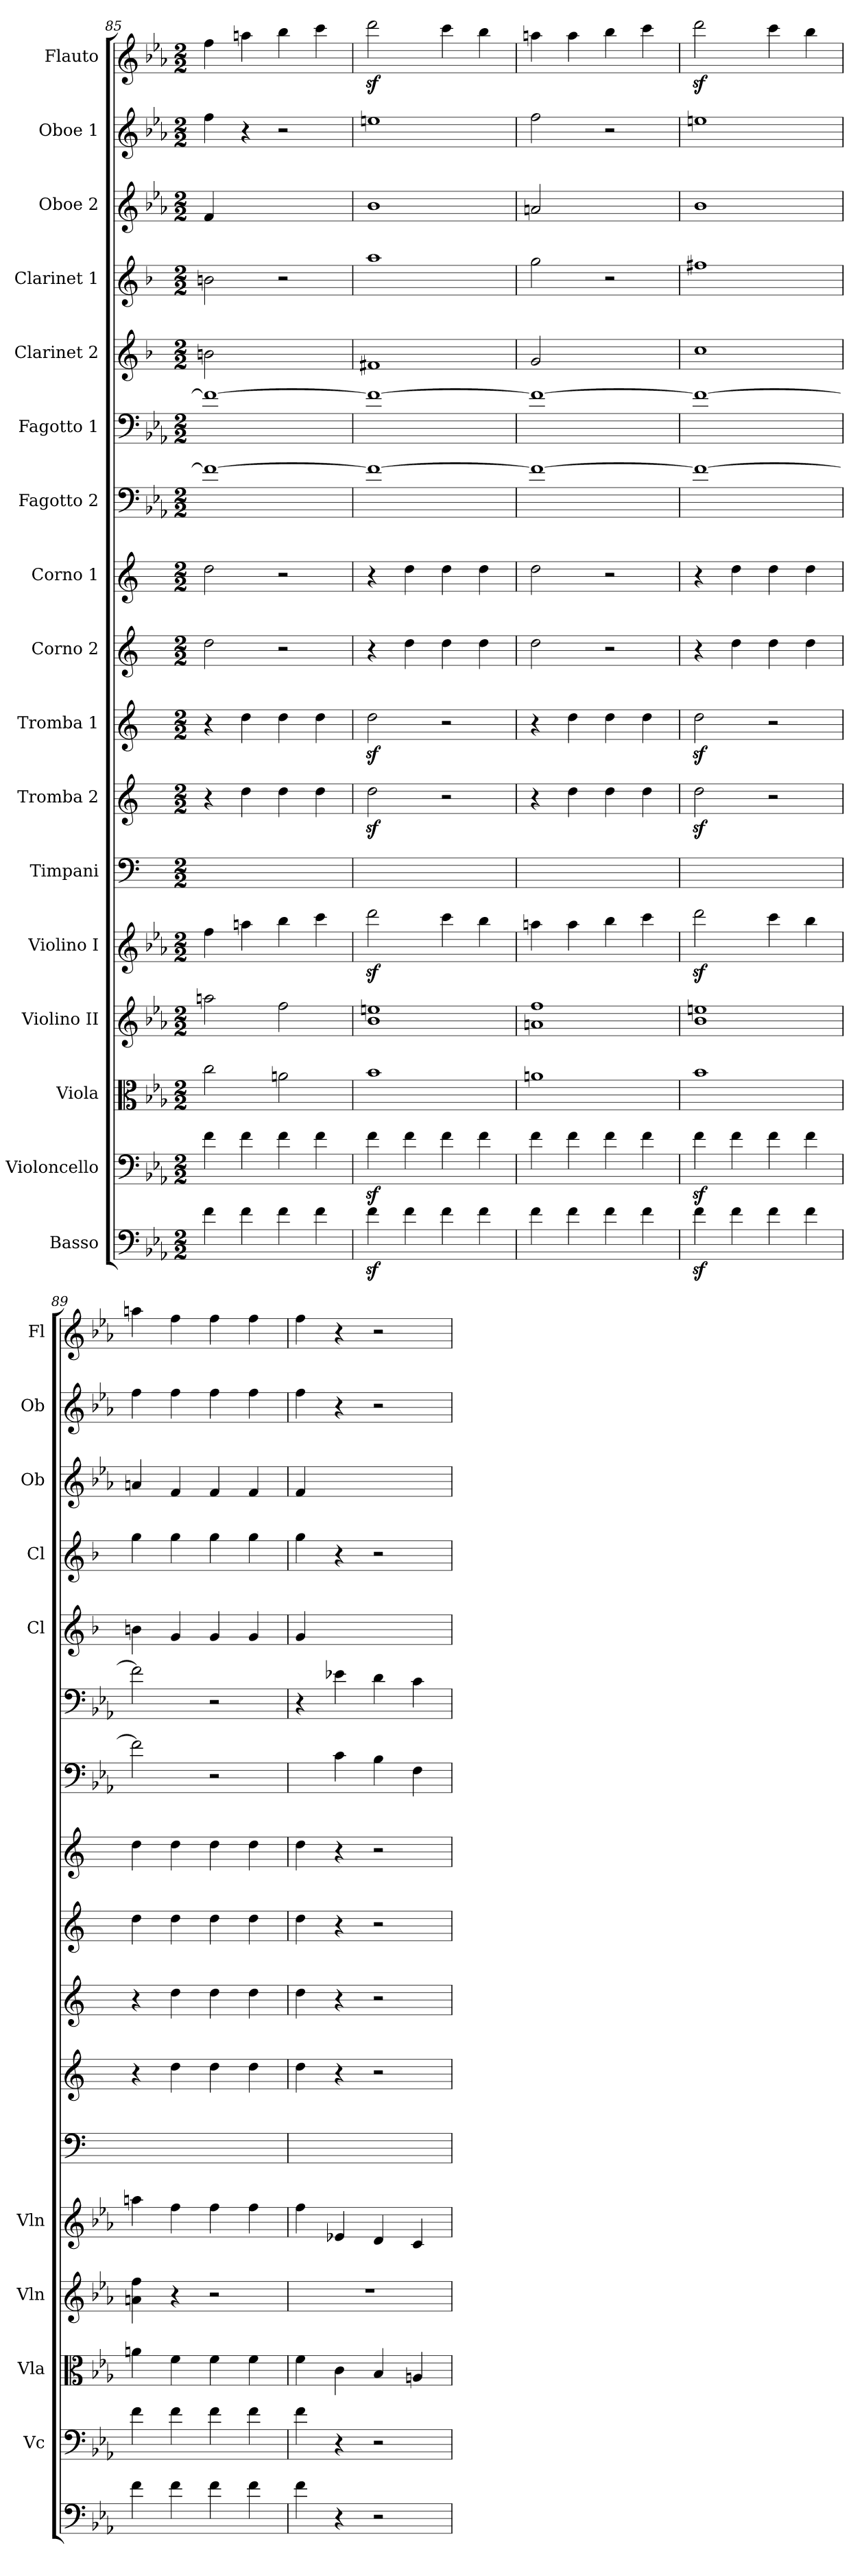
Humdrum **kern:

**kern	**kern	**kern	**kern	**kern	**kern	**kern	**kern	**kern	**kern	**kern	**kern	**kern	**kern	**kern	**kern	**kern
*part17	*part16	*part15	*part14	*part13	*part12	*part11	*part10	*part9	*part8	*part7	*part6	*part5	*part4	*part3	*part2	*part1
*staff17	*staff16	*staff15	*staff14	*staff13	*staff12	*staff11	*staff10	*staff9	*staff8	*staff7	*staff6	*staff5	*staff4	*staff3	*staff2	*staff1
*I"Basso	*I"Violoncello	*I"Viola	*I"Violino II	*I"Violino I	*I"Timpani	*I"Tromba 2	*I"Tromba 1	*I"Corno 2	*I"Corno 1	*I"Fagotto 2	*I"Fagotto 1	*I"Clarinet 2	*I"Clarinet 1	*I"Oboe 2	*I"Oboe 1	*I"Flauto
*	*I'Vc	*I'Vla	*I'Vln	*I'Vln	*	*	*	*	*	*	*	*I'Cl	*I'Cl	*I'Ob	*I'Ob	*I'Fl
*clefF4	*clefF4	*clefC3	*clefG2	*clefG2	*clefF4	*clefG2	*clefG2	*clefG2	*clefG2	*clefF4	*clefF4	*clefG2	*clefG2	*clefG2	*clefG2	*clefG2
*ITrd7c12	*	*	*	*	*	*ITrd-2c-3	*ITrd-2c-3	*ITrd5c9	*ITrd5c9	*	*	*ITrd1c2	*ITrd1c2	*	*	*
*k[b-e-a-]	*k[b-e-a-]	*k[b-e-a-]	*k[b-e-a-]	*k[b-e-a-]	*	*	*	*	*	*k[b-e-a-]	*k[b-e-a-]	*k[b-e-a-]	*k[b-e-a-]	*k[b-e-a-]	*k[b-e-a-]	*k[b-e-a-]
*M2/2	*M2/2	*M2/2	*M2/2	*M2/2	*M2/2	*M2/2	*M2/2	*M2/2	*M2/2	*M2/2	*M2/2	*M2/2	*M2/2	*M2/2	*M2/2	*M2/2
=85	=85	=85	=85	=85	=85	=85	=85	=85	=85	=85	=85	=85	=85	=85	=85	=85
4F	4f	2cc	2aan	4ff	1ryy	4r	4r	2f	2f	1f_	1f_	2an	2an	4f	4ff	4ff
4F	4f	.	.	4aan	.	4ff	4ff	.	.	.	.	.	.	4ryy	4r	4aan
4F	4f	2an	2ff	4bb-	.	4ff	4ff	2r	2r	.	.	2ryy	2r	2ryy	2r	4bb-
4F	4f	.	.	4ccc	.	4ff	4ff	.	.	.	.	.	.	.	.	4ccc
=86	=86	=86	=86	=86	=86	=86	=86	=86	=86	=86	=86	=86	=86	=86	=86	=86
4Fz	4fz	1b-	1b- 1een	2dddz	1ryy	2ffz	2ffz	4r	4r	1f_	1f_	1en	1gg	1b-	1een	2dddz
4F	4f	.	.	.	.	.	.	4f	4f	.	.	.	.	.	.	.
4F	4f	.	.	4ccc	.	2r	2r	4f	4f	.	.	.	.	.	.	4ccc
4F	4f	.	.	4bb-	.	.	.	4f	4f	.	.	.	.	.	.	4bb-
=87	=87	=87	=87	=87	=87	=87	=87	=87	=87	=87	=87	=87	=87	=87	=87	=87
4F	4f	1an	1an 1ff	4aan	1ryy	4r	4r	2f	2f	1f_	1f_	2f	2ff	2an	2ff	4aan
4F	4f	.	.	4aa	.	4ff	4ff	.	.	.	.	.	.	.	.	4aa
4F	4f	.	.	4bb-	.	4ff	4ff	2r	2r	.	.	2ryy	2r	2ryy	2r	4bb-
4F	4f	.	.	4ccc	.	4ff	4ff	.	.	.	.	.	.	.	.	4ccc
=88	=88	=88	=88	=88	=88	=88	=88	=88	=88	=88	=88	=88	=88	=88	=88	=88
4Fz	4fz	1b-	1b- 1een	2dddz	1ryy	2ffz	2ffz	4r	4r	1f_	1f_	1b-	1een	1b-	1een	2dddz
4F	4f	.	.	.	.	.	.	4f	4f	.	.	.	.	.	.	.
4F	4f	.	.	4ccc	.	2r	2r	4f	4f	.	.	.	.	.	.	4ccc
4F	4f	.	.	4bb-	.	.	.	4f	4f	.	.	.	.	.	.	4bb-
=89	=89	=89	=89	=89	=89	=89	=89	=89	=89	=89	=89	=89	=89	=89	=89	=89
4F	4f	4an	4an 4ff	4aan	1ryy	4r	4r	4f	4f	2f]	2f]	4an	4ff	4an	4ff	4aan
4F	4f	4f	4r	4ff	.	4ff	4ff	4f	4f	.	.	4f	4ff	4f	4ff	4ff
4F	4f	4f	2r	4ff	.	4ff	4ff	4f	4f	2r	2r	4f	4ff	4f	4ff	4ff
4F	4f	4f	.	4ff	.	4ff	4ff	4f	4f	.	.	4f	4ff	4f	4ff	4ff
=90	=90	=90	=90	=90	=90	=90	=90	=90	=90	=90	=90	=90	=90	=90	=90	=90
4F	4f	4f	1r	4ff	1ryy	4ff	4ff	4f	4f	4ryy	4r	4f	4ff	4f	4ff	4ff
4r	4r	4c	.	4e-X	.	4r	4r	4r	4r	4c	4e-X	4ryy	4r	4ryy	4r	4r
2r	2r	4B-	.	4d	.	2r	2r	2r	2r	4B-	4d	2ryy	2r	2ryy	2r	2r
.	.	4An	.	4c	.	.	.	.	.	4F	4c	.	.	.	.	.
=	=	=	=	=	=	=	=	=	=	=	=	=	=	=	=	=
*-	*-	*-	*-	*-	*-	*-	*-	*-	*-	*-	*-	*-	*-	*-	*-	*-
